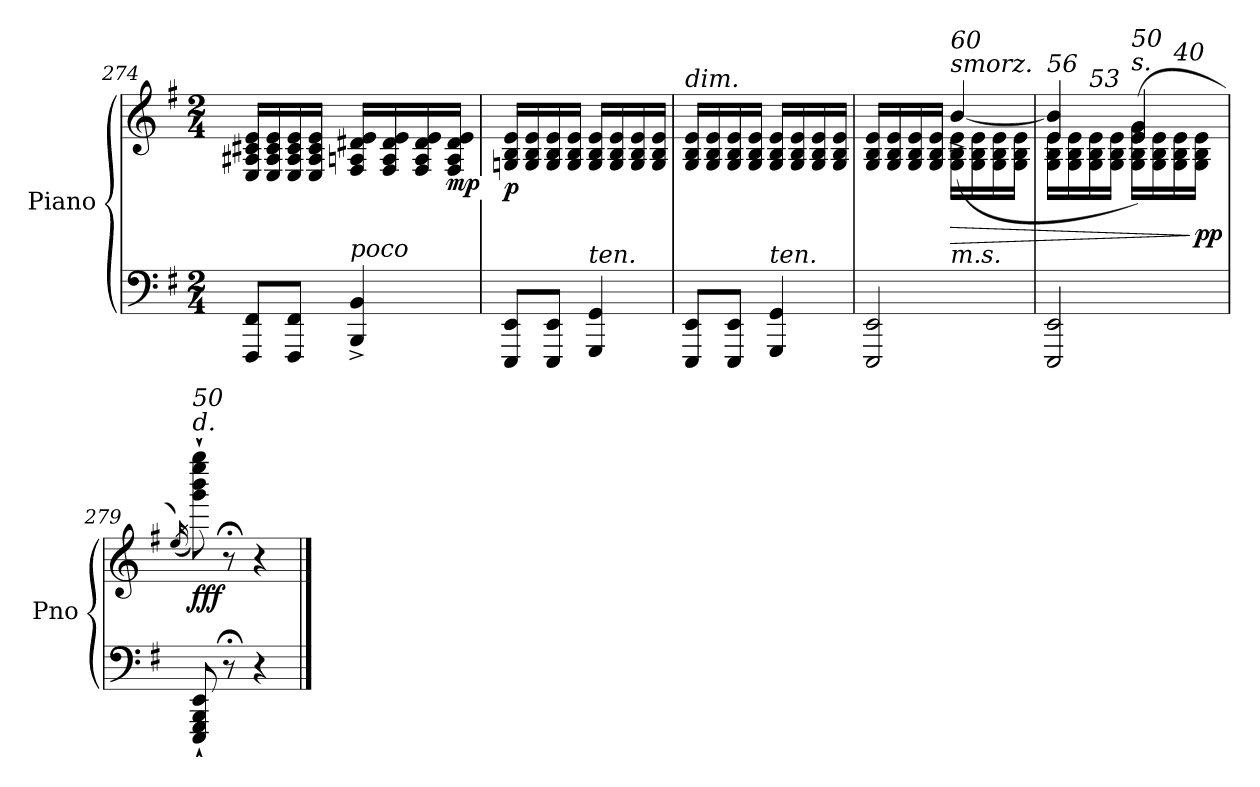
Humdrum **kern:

**kern	**kern	**dynam
*part1	*part1	*part1
*staff2	*staff1	*staff1/2
*I"Piano	*	*
*I'Pno	*	*
*clefF4	*clefG2	*
*k[f#]	*k[f#]	*
*M2/4	*M2/4	*
=274	=274	=274
8FFF#/ 8FF#/L	16E/ 16A#X/ 16c#X/ 16e/LL	.
.	16E/ 16A#/ 16c#/ 16e/	.
8FFF#/ 8FF#/J	16E/ 16A#/ 16c#/ 16e/	.
.	16E/ 16A#/ 16c#/ 16e/JJ	.
!LO:TX:a:i:t=poco	!	!
4BBB/^ 4BB/^	16F#/ 16An/ 16d#X/ 16e/LL	.
.	16F#/ 16A/ 16d#/ 16e/	.
.	16F#/ 16A/ 16d#/ 16e/	.
!	!	!LO:DY:b
.	16F#/ 16A/ 16d#/ 16e/JJ	mp
=275	=275	=275
!	!	!LO:DY:b
8EEE/ 8EE/L	16Gn/ 16B/ 16e/LL	p
.	16G/ 16B/ 16e/	.
8EEE/ 8EE/J	16G/ 16B/ 16e/	.
.	16G/ 16B/ 16e/JJ	.
!LO:TX:a:i:t=ten.	!	!
4GGG/ 4GG/	16G/ 16B/ 16e/LL	.
.	16G/ 16B/ 16e/	.
.	16G/ 16B/ 16e/	.
.	16G/ 16B/ 16e/JJ	.
!!LO:LB:g=z
=276	=276	=276
!	!LO:TX:a:i:t=dim.	!
8EEE/ 8EE/L	16G/ 16B/ 16e/LL	.
.	16G/ 16B/ 16e/	.
8EEE/ 8EE/J	16G/ 16B/ 16e/	.
.	16G/ 16B/ 16e/JJ	.
!LO:TX:a:i:t=ten.	!	!
4GGG/ 4GG/	16G/ 16B/ 16e/LL	.
.	16G/ 16B/ 16e/	.
.	16G/ 16B/ 16e/	.
.	16G/ 16B/ 16e/JJ	.
=277	=277	=277
*^	*^	*
2EEE/ 2EE/	4ryy	16G/ 16B/ 16e/LL	4ryy	.
.	.	16G/ 16B/ 16e/	.	.
.	.	16G/ 16B/ 16e/	.	.
.	.	16G/ 16B/ 16e/JJ	.	.
!	!	!LO:TX:a:i:t=smorz.	!	!
!	!	!LO:TX:a:i:t=60	!	!
!	!LO:TX:a:i:t=m.s.	!	!	!
!	!	!	!	!LO:HP:b
.	4ryy	16G\ 16B\ 16e\LL	([4b^/	>
.	.	16G\ 16B\ 16e\	.	.
.	.	16G\ 16B\ 16e\	.	.
.	.	16G\ 16B\ 16e\JJ	.	.
=278	=278	=278	=278	=278
!	!	!LO:TX:a:i:t=56	!	!
!LO:TX:a:i:t=s.	!	!	!	!
*v	*v	*	*	*
2EEE/ 2EE/	16G\ 16B\ 16e\LL	4e/^ 4b/]^	.
.	16G\ 16B\ 16e\	.	.
!	!LO:TX:a:i:t=53	!	!
.	16G\ 16B\ 16e\	.	.
.	16G\ 16B\ 16e\JJ	.	.
!	!LO:TX:a:i:t=s.	!	!
!	!LO:TX:a:i:t=50	!	!
.	(16G\ 16B\ 16e\ 16g\LL	4e/^ 4g/^)	.
.	16G\ 16B\ 16e\	.	.
!	!LO:TX:a:i:t=40	!	!
.	16G\ 16B\ 16e\	.	.
!	!	!	!LO:DY:n=1:b
.	16G\ 16B\ 16e\JJ	.	] pp
*	*v	*v	*
=279	=279	=279
qe^!yy	(>16qee/)	.
!	!LO:TX:a:i:t=d.	!
!	!LO:TX:a:i:t=50	!
!	!	!LO:DY:b
8EEE/` 8GGG/` 8BBB/` 8EE/`	8ggg\` 8bbb\` 8eeee\` 8gggg\`)	fff
8r;<	8r;<	.
4r	4r	.
==	==	==
*-	*-	*-
